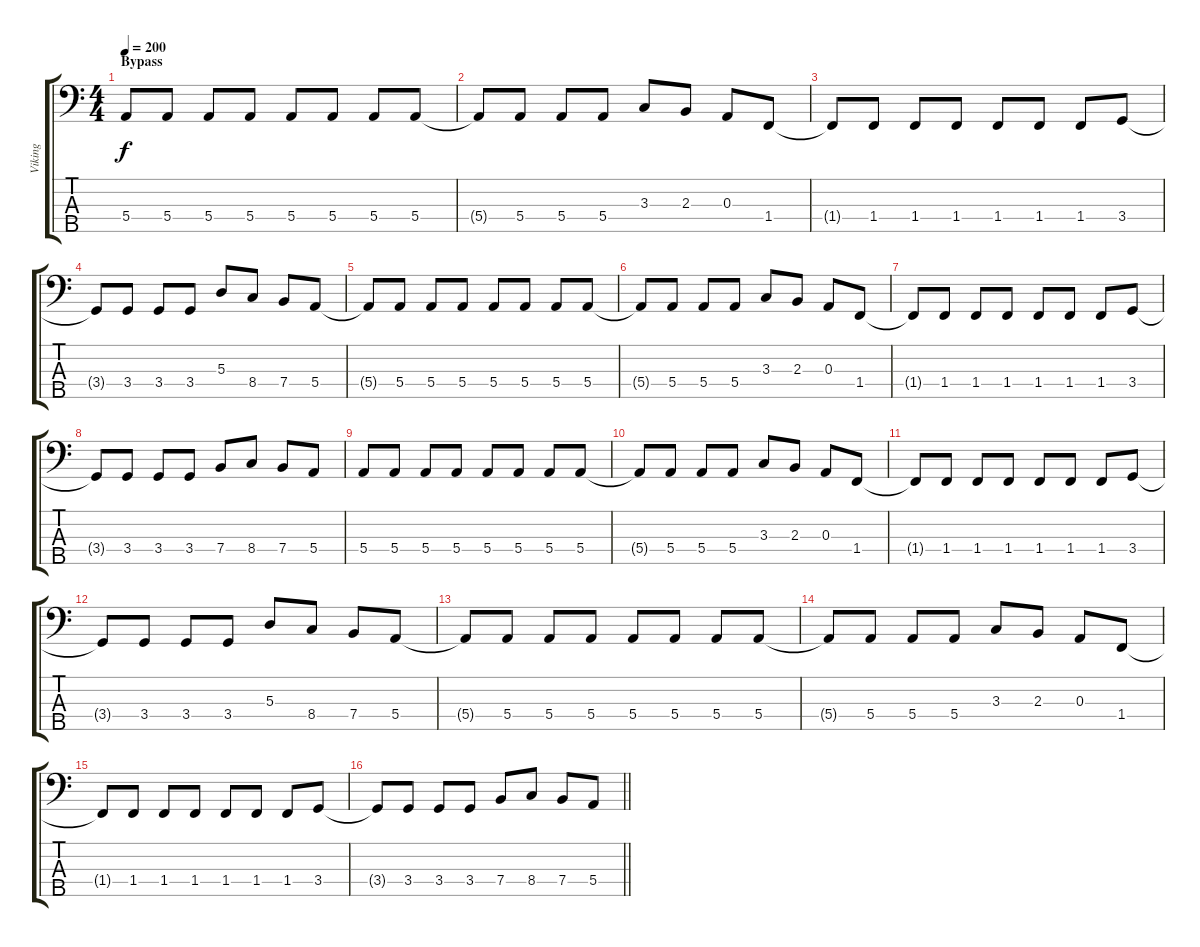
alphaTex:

\track ("Viking" "Viking") {instrument electricbassfinger}
\staff {score tabs}
\tuning (G2 D2 A1 E1 B0) {hide}
\ts (4 4)
\section ("" "Bypass")
\tempo 200
\clef f4
\ks c
5.4.8{dy f} 5.4.8 5.4.8 5.4.8 5.4.8 5.4.8 5.4.8 5.4.8 |
5.4{t}.8 5.4.8 5.4.8 5.4.8 3.3.8 2.3.8 0.3.8 1.4.8 |
1.4{t}.8 1.4.8 1.4.8 1.4.8 1.4.8 1.4.8 1.4.8 3.4.8 |
3.4{t}.8 3.4.8 3.4.8 3.4.8 5.3.8 8.4.8 7.4.8 5.4.8 |
5.4{t}.8 5.4.8 5.4.8 5.4.8 5.4.8 5.4.8 5.4.8 5.4.8 |
5.4{t}.8 5.4.8 5.4.8 5.4.8 3.3.8 2.3.8 0.3.8 1.4.8 |
1.4{t}.8 1.4.8 1.4.8 1.4.8 1.4.8 1.4.8 1.4.8 3.4.8 |
3.4{t}.8 3.4.8 3.4.8 3.4.8 7.4.8 8.4.8 7.4.8 5.4.8 |
5.4.8 5.4.8 5.4.8 5.4.8 5.4.8 5.4.8 5.4.8 5.4.8 |
5.4{t}.8 5.4.8 5.4.8 5.4.8 3.3.8 2.3.8 0.3.8 1.4.8 |
1.4{t}.8 1.4.8 1.4.8 1.4.8 1.4.8 1.4.8 1.4.8 3.4.8 |
3.4{t}.8 3.4.8 3.4.8 3.4.8 5.3.8 8.4.8 7.4.8 5.4.8 |
5.4{t}.8 5.4.8 5.4.8 5.4.8 5.4.8 5.4.8 5.4.8 5.4.8 |
5.4{t}.8 5.4.8 5.4.8 5.4.8 3.3.8 2.3.8 0.3.8 1.4.8 |
1.4{t}.8 1.4.8 1.4.8 1.4.8 1.4.8 1.4.8 1.4.8 3.4.8 |
\barLineRight lightlight
3.4{t}.8 3.4.8 3.4.8 3.4.8 7.4.8 8.4.8 7.4.8 5.4.8
